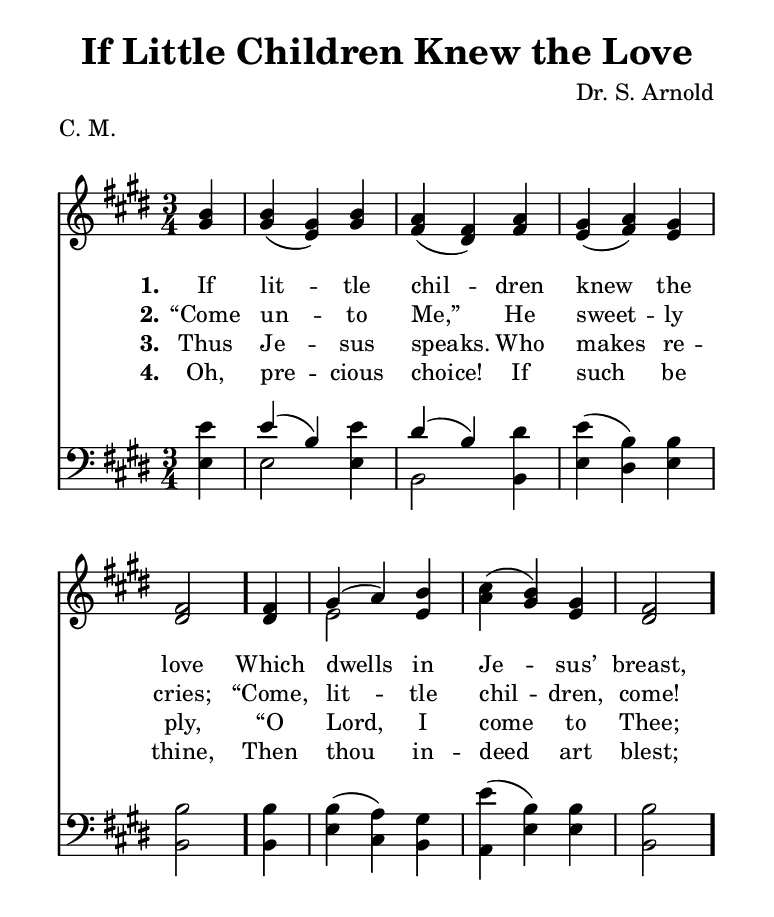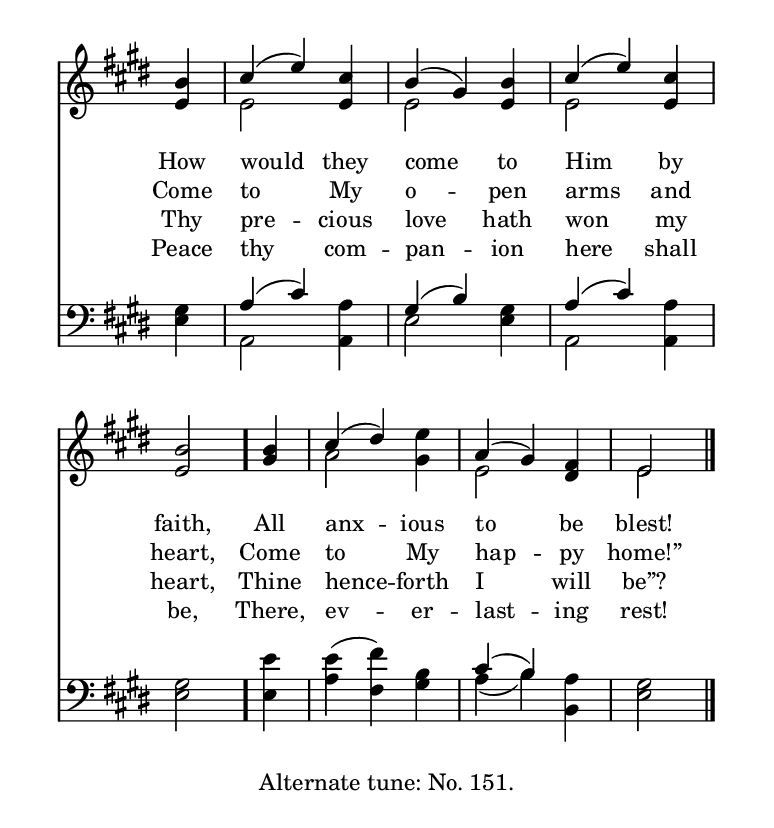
\include "common/global.ily"
\paper {
  \include "common/paper.ily"
  ragged-bottom = ##t
  score-markup-spacing.padding = 3
  score-markup-spacing.basic-distance = 3
}

\header{
  %children
  hymnnumber = "300"
  title = "If Little Children Knew the Love"
  tunename = "Arnold"
  meter = "C. M."
  poet = ""
  composer = "Dr. S. Arnold"
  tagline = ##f
}

global = {
  \include "common/overrides.ily"
  \override Staff.TimeSignature.style = #'numbered
  \time 3/4
  \override Score.MetronomeMark.transparent = ##t % hide all fermata changes too
  \tempo 4=100
  \key e \major
  \partial 4
  \autoBeamOff
}

notesSoprano = {
\global
\relative c'' {

  b4 | b( gis) b | a( fis) a | gis( a) gis | fis2
  fis4 | gis4( a) b | cis( b) gis | fis2
  b4 | cis( e) cis | b( gis) b | cis( e) cis | b2
  b4 | cis( dis) e | a,( gis) fis | e2

  \bar "|."

}
}

notesAlto = {
\global
\relative e' {

  gis4 | gis( e) gis | fis( dis) fis | e( fis) e | dis2
  dis4 | e2 e4 | a( gis) e | dis2
  e4 | e2 e4 | e2 e4 | e2 e4 | e2
  gis4 | a2 gis4 | e2 dis4 | e2

}
}

notesTenor = {
\global
\relative a' {

  e4 | e( b) e | dis( b) dis | e( b) b | b2
  b4 | b( a) gis | e'( b) b | b2
  gis4 | a( cis) a | gis( b) gis | a( cis) a | gis2
  e'4 | e( fis) b, | cis( b) a | gis2

}
}

notesBass = {
\global
\relative f {

  e4 | e2 e4 b2 b4 | e( dis) e | b2
  b4 | e( cis) b | a( e') e | b2
  e4 | a,2 a4 | e'2 e4 | a,2 a4 | e'2
  e4 | a( fis) gis | a( b) b, | e2

}
}

wordsA = \lyricmode {
\set stanza = "1."

If lit -- tle chil -- dren knew the love \bar "."
Which dwells in Je -- sus’ breast, \bar "."
How would they come to Him by faith, \bar "."
All anx -- ious to be blest! \bar "."

}

wordsB = \lyricmode {
\set stanza = "2."

“Come un -- to Me,” He sweet -- ly cries;
“Come, lit -- tle chil -- dren, come!
Come to My o -- pen arms and heart,
Come to My hap -- py home!”

}

wordsC = \lyricmode {
\set stanza = "3."

Thus Je -- sus speaks. Who makes re -- ply,
“O Lord, I come to Thee;
Thy pre -- cious love hath won my heart,
Thine hence -- forth I will be”?

}

wordsD = \lyricmode {
\set stanza = "4."

Oh, pre -- cious choice! If such be thine,
Then thou in -- deed art blest;
Peace thy com -- pan -- ion here shall be,
There, ev -- er -- last -- ing rest!

}

\score {
  \context ChoirStaff <<
    \context Staff = upper <<
      \set Staff.autoBeaming = ##f
      \set ChoirStaff.systemStartDelimiter = #'SystemStartBar
      \set ChoirStaff.printPartCombineTexts = ##f
      \partcombine #'(2 . 11) \notesSoprano \notesAlto
      \context NullVoice = sopranos { \voiceOne << \notesSoprano >> }
      \context Lyrics = one   \lyricsto sopranos \wordsA
      \context Lyrics = two   \lyricsto sopranos \wordsB
      \context Lyrics = three \lyricsto sopranos \wordsC
      \context Lyrics = four  \lyricsto sopranos \wordsD
    >>
    \context Staff = men <<
      \set Staff.autoBeaming = ##f
      \clef bass
      \set ChoirStaff.printPartCombineTexts = ##f
      \partcombine #'(2 . 11) \notesTenor \notesBass
    >>
  >>
  \layout {
    \include "common/layout.ily"
  }
  #(cond ((ly:get-option 'eog-midi-permitted) #{ \midi{
    \include "common/midi.ily"
  } #}))
}

\noPageBreak \markup { \fill-line { \line { Alternate tune: No. 151. } } }

\version "2.19.49"  % necessary for upgrading to future LilyPond versions.

% vi:set et ts=2 sw=2 ai nocindent syntax=lilypond:
